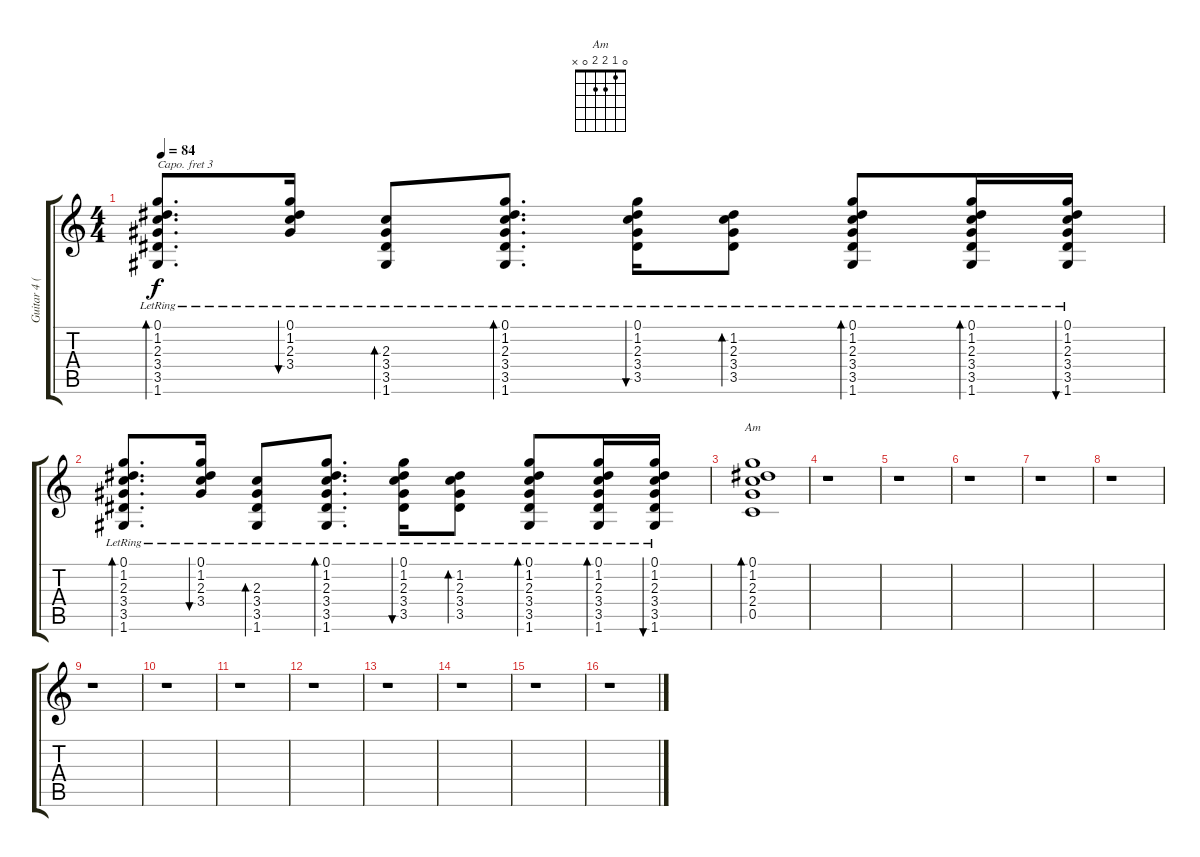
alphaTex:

\track ("Guitar 4 (Acoustic w/ Capo on 3rd Fret)" "Guitar 4 (") {instrument acousticguitarsteel}
\staff {score tabs}
\capo 3
\tuning (E4 B3 G3 D3 A2 E2) {hide}
\chord ("Am" 0 1 2 2 0 x)
\ts (4 4)
\tempo 84
\clef g2
\ks c
(0.1{lr} 1.2{lr} 2.3{lr} 3.4{lr} 3.5{lr} 1.6{lr}).8{d bd 30 dy f} (0.1{lr} 1.2{lr} 2.3{lr} 3.4{lr}).16{bu 30} (2.3{lr} 3.4{lr} 3.5{lr} 1.6{lr}).8{bd 30} (0.1{lr} 1.2{lr} 2.3{lr} 3.4{lr} 3.5{lr} 1.6{lr}).8{d bd 30} (0.1{lr} 1.2{lr} 2.3{lr} 3.4{lr} 3.5{lr}).16{bu 30} (1.2{lr} 2.3{lr} 3.4{lr} 3.5{lr}).8{bd 30} (0.1 1.2{lr} 2.3{lr} 3.4{lr} 3.5{lr} 1.6{lr}).8{bd 30} (0.1{lr} 1.2{lr} 2.3{lr} 3.4{lr} 3.5{lr} 1.6{lr}).16{bd 30} (0.1{lr} 1.2{lr} 2.3{lr} 3.4{lr} 3.5{lr} 1.6{lr}).16{bu 30} |
(0.1{lr} 1.2{lr} 2.3{lr} 3.4{lr} 3.5{lr} 1.6{lr}).8{d bd 30} (0.1{lr} 1.2{lr} 2.3{lr} 3.4{lr}).16{bu 30} (2.3{lr} 3.4{lr} 3.5{lr} 1.6{lr}).8{bd 30} (0.1{lr} 1.2{lr} 2.3{lr} 3.4{lr} 3.5{lr} 1.6{lr}).8{d bd 30} (0.1{lr} 1.2{lr} 2.3{lr} 3.4{lr} 3.5{lr}).16{bu 30} (1.2{lr} 2.3{lr} 3.4{lr} 3.5{lr}).8{bd 30} (0.1 1.2{lr} 2.3{lr} 3.4{lr} 3.5{lr} 1.6{lr}).8{bd 30} (0.1{lr} 1.2{lr} 2.3{lr} 3.4{lr} 3.5{lr} 1.6{lr}).16{bd 30} (0.1{lr} 1.2{lr} 2.3{lr} 3.4{lr} 3.5{lr} 1.6{lr}).16{bu 30} |
(0.1 1.2 2.3 2.4 0.5).1{bd 30 ch "Am"} |
r.1 |
r.1 |
r.1 |
r.1 |
r.1 |
r.1 |
r.1 |
r.1 |
r.1 |
r.1 |
r.1 |
r.1 |
r.1
